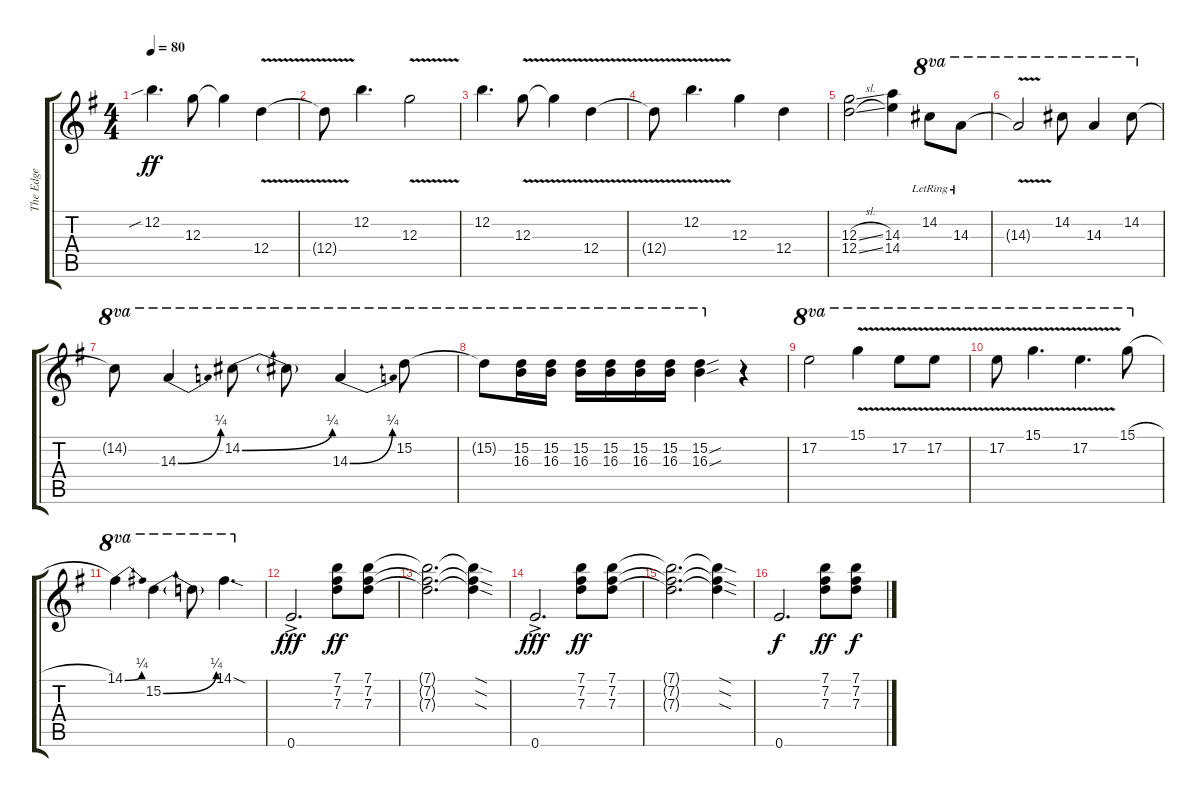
\track ("The Edge" "The Edge") {instrument distortionguitar}
\staff {score tabs}
\tuning (E4 B3 G3 D3 A2 E2) {hide}
\ts (4 4)
\tempo 80
\clef g2
\ks g
12.2{sib}.4{d dy ff} 12.3.8 12.3{t}.4 12.4{v}.4 |
12.4{t}.8 12.2.4{d} 12.3{v}.2 |
12.2.4{d} 12.3{v}.8 12.3{v t}.4 12.4{v}.4 |
12.4{v t}.8 12.2{v}.4{d} 12.3.4 12.4.4 |
(12.3{sl} 12.4{sl}).2 (14.3 14.4).4 14.2{lr}.8{ot 8va} 14.3{lr}.8{ot 8va} |
14.3{v t}.2{ot 8va} 14.2.8{ot 8va} 14.3.4{ot 8va} 14.2.8{ot 8va} |
14.2{t}.8{ot 8va} 14.3{be (bend 0 0 60 1)}.4{ot 8va} 14.2{be (bend 0 0 60 1)}.8{ot 8va} 14.2{t}.8{ot 8va} 14.3{be (bend 0 0 60 1)}.4{ot 8va} 15.2.8{ot 8va} |
15.2{t}.8{ot 8va} (15.2 16.3).16{ot 8va} (15.2 16.3).16{ot 8va} (15.2 16.3).16{ot 8va} (15.2 16.3).16{ot 8va} (15.2 16.3).16{ot 8va} (15.2 16.3).16{ot 8va} (15.2{sou} 16.3{sou}).4{ot 8va} r.4 |
17.2.2{ot 8va} 15.1{v}.4{ot 8va} 17.2{v}.8{ot 8va} 17.2{v}.8{ot 8va} |
17.2{v}.8{ot 8va} 15.1{v}.4{d ot 8va} 17.2{v}.4{d ot 8va} 15.1{h}.8{ot 8va} |
14.1{be (bend 0 0 60 1)}.4{ot 8va} 15.2{be (bend 0 0 60 1)}.4{ot 8va} 15.2{t}.8{ot 8va} 14.1{sod}.4{d ot 8va} |
0.6{ac}.2{d ot 8vb dy fff} (7.1 7.2 7.3).8{dy ff} (7.1 7.2 7.3).8 |
(7.1{t} 7.2{t} 7.3{t}).2{d} (7.1{sod t} 7.2{sod t} 7.3{sod t}).4 |
0.6{ac}.2{d ot 8vb dy fff} (7.1 7.2 7.3).8{dy ff} (7.1 7.2 7.3).8 |
(7.1{t} 7.2{t} 7.3{t}).2{d} (7.1{sod t} 7.2{sod t} 7.3{sod t}).4 |
0.6.2{d ot 8vb dy f} (7.1 7.2 7.3).8{dy ff} (7.1 7.2 7.3).8{dy f}
